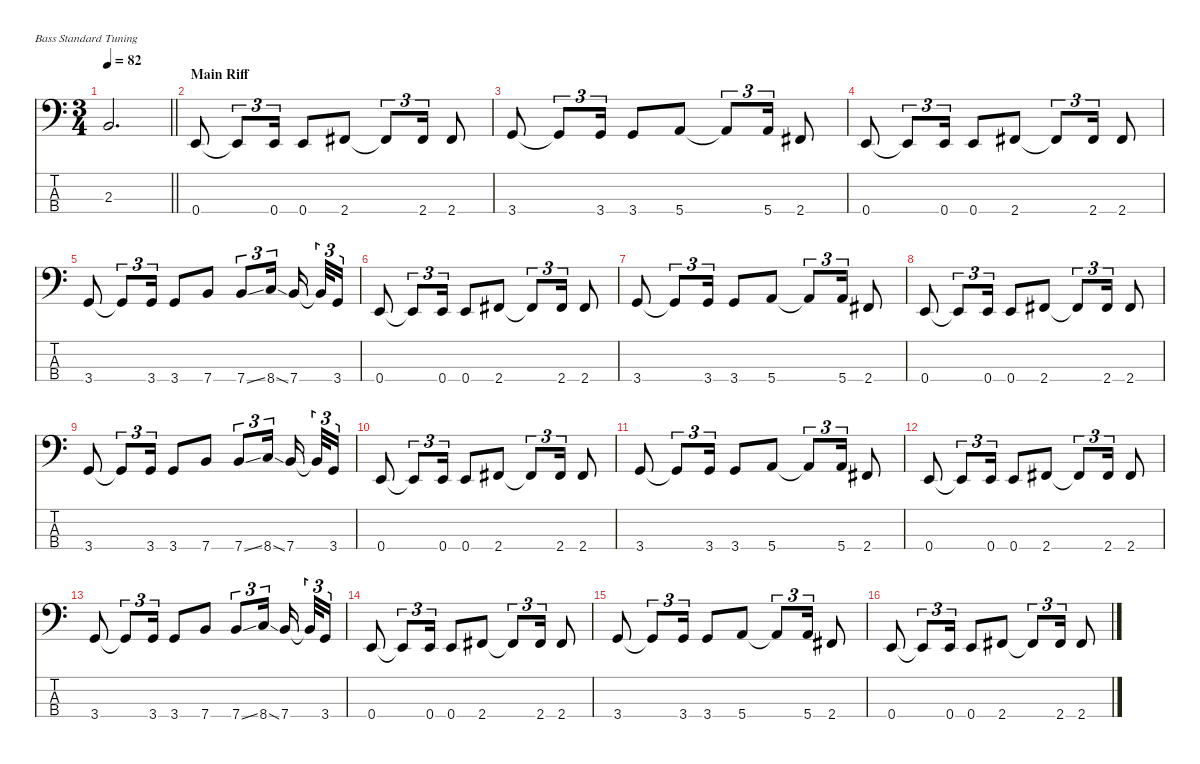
\defaultSystemsLayout 4
\hideDynamics
\bracketExtendMode nobrackets
\singleTrackTrackNamePolicy hidden
\multiTrackTrackNamePolicy hidden
\firstSystemTrackNameMode fullname
\otherSystemsTrackNameOrientation horizontal
\track ("Bass" "el.bs.") {defaultSystemsLayout 4 instrument electricbassfinger}
\staff {score tabs}
\tuning (G2 D2 A1 E1)
\ts (3 4)
\tempo 82
\clef f4
\barLineRight lightlight
\ks c
2.3.2{d dy f beam Up} |
\section ("" "Main Riff")
0.4.8{beam Up} 0.4{t}.8{tu (3 2) beam Up} 0.4.16{tu (3 2) beam Up} 0.4.8{beam Up} 2.4{acc #}.8{beam Up} 2.4{t acc #}.8{tu (3 2) beam Up} 2.4{acc #}.16{tu (3 2) beam Up} 2.4{acc #}.8{beam Up} |
3.4.8{beam Up} 3.4{t}.8{tu (3 2) beam Up} 3.4.16{tu (3 2) beam Up} 3.4.8{beam Up} 5.4.8{beam Up} 5.4{t}.8{tu (3 2) beam Up} 5.4.16{tu (3 2) beam Up} 2.4{acc #}.8{beam Up} |
0.4.8{beam Up} 0.4{t}.8{tu (3 2) beam Up} 0.4.16{tu (3 2) beam Up} 0.4.8{beam Up} 2.4{acc #}.8{beam Up} 2.4{t acc #}.8{tu (3 2) beam Up} 2.4{acc #}.16{tu (3 2) beam Up} 2.4{acc #}.8{beam Up} |
3.4.8{beam Up} 3.4{t}.8{tu (3 2) beam Up} 3.4.16{tu (3 2) beam Up} 3.4.8{beam Up} 7.4.8{beam Up} 7.4{ss}.8{tu (3 2) beam Up} 8.4{ss}.16{tu (3 2) beam Up} 7.4.16{beam Up} 7.4{t}.32{tu (3 2) beam Up} 3.4.16{tu (3 2) beam Up} |
0.4.8{beam Up} 0.4{t}.8{tu (3 2) beam Up} 0.4.16{tu (3 2) beam Up} 0.4.8{beam Up} 2.4{acc #}.8{beam Up} 2.4{t acc #}.8{tu (3 2) beam Up} 2.4{acc #}.16{tu (3 2) beam Up} 2.4{acc #}.8{beam Up} |
3.4.8{beam Up} 3.4{t}.8{tu (3 2) beam Up} 3.4.16{tu (3 2) beam Up} 3.4.8{beam Up} 5.4.8{beam Up} 5.4{t}.8{tu (3 2) beam Up} 5.4.16{tu (3 2) beam Up} 2.4{acc #}.8{beam Up} |
0.4.8{beam Up} 0.4{t}.8{tu (3 2) beam Up} 0.4.16{tu (3 2) beam Up} 0.4.8{beam Up} 2.4{acc #}.8{beam Up} 2.4{t acc #}.8{tu (3 2) beam Up} 2.4{acc #}.16{tu (3 2) beam Up} 2.4{acc #}.8{beam Up} |
3.4.8{beam Up} 3.4{t}.8{tu (3 2) beam Up} 3.4.16{tu (3 2) beam Up} 3.4.8{beam Up} 7.4.8{beam Up} 7.4{ss}.8{tu (3 2) beam Up} 8.4{ss}.16{tu (3 2) beam Up} 7.4.16{beam Up} 7.4{t}.32{tu (3 2) beam Up} 3.4.16{tu (3 2) beam Up} |
0.4.8{beam Up} 0.4{t}.8{tu (3 2) beam Up} 0.4.16{tu (3 2) beam Up} 0.4.8{beam Up} 2.4{acc #}.8{beam Up} 2.4{t acc #}.8{tu (3 2) beam Up} 2.4{acc #}.16{tu (3 2) beam Up} 2.4{acc #}.8{beam Up} |
3.4.8{beam Up} 3.4{t}.8{tu (3 2) beam Up} 3.4.16{tu (3 2) beam Up} 3.4.8{beam Up} 5.4.8{beam Up} 5.4{t}.8{tu (3 2) beam Up} 5.4.16{tu (3 2) beam Up} 2.4{acc #}.8{beam Up} |
0.4.8{beam Up} 0.4{t}.8{tu (3 2) beam Up} 0.4.16{tu (3 2) beam Up} 0.4.8{beam Up} 2.4{acc #}.8{beam Up} 2.4{t acc #}.8{tu (3 2) beam Up} 2.4{acc #}.16{tu (3 2) beam Up} 2.4{acc #}.8{beam Up} |
3.4.8{beam Up} 3.4{t}.8{tu (3 2) beam Up} 3.4.16{tu (3 2) beam Up} 3.4.8{beam Up} 7.4.8{beam Up} 7.4{ss}.8{tu (3 2) beam Up} 8.4{ss}.16{tu (3 2) beam Up} 7.4.16{beam Up} 7.4{t}.32{tu (3 2) beam Up} 3.4.16{tu (3 2) beam Up} |
0.4.8{beam Up} 0.4{t}.8{tu (3 2) beam Up} 0.4.16{tu (3 2) beam Up} 0.4.8{beam Up} 2.4{acc #}.8{beam Up} 2.4{t acc #}.8{tu (3 2) beam Up} 2.4{acc #}.16{tu (3 2) beam Up} 2.4{acc #}.8{beam Up} |
3.4.8{beam Up} 3.4{t}.8{tu (3 2) beam Up} 3.4.16{tu (3 2) beam Up} 3.4.8{beam Up} 5.4.8{beam Up} 5.4{t}.8{tu (3 2) beam Up} 5.4.16{tu (3 2) beam Up} 2.4{acc #}.8{beam Up} |
0.4.8{beam Up} 0.4{t}.8{tu (3 2) beam Up} 0.4.16{tu (3 2) beam Up} 0.4.8{beam Up} 2.4{acc #}.8{beam Up} 2.4{t acc #}.8{tu (3 2) beam Up} 2.4{acc #}.16{tu (3 2) beam Up} 2.4{acc #}.8{beam Up}
